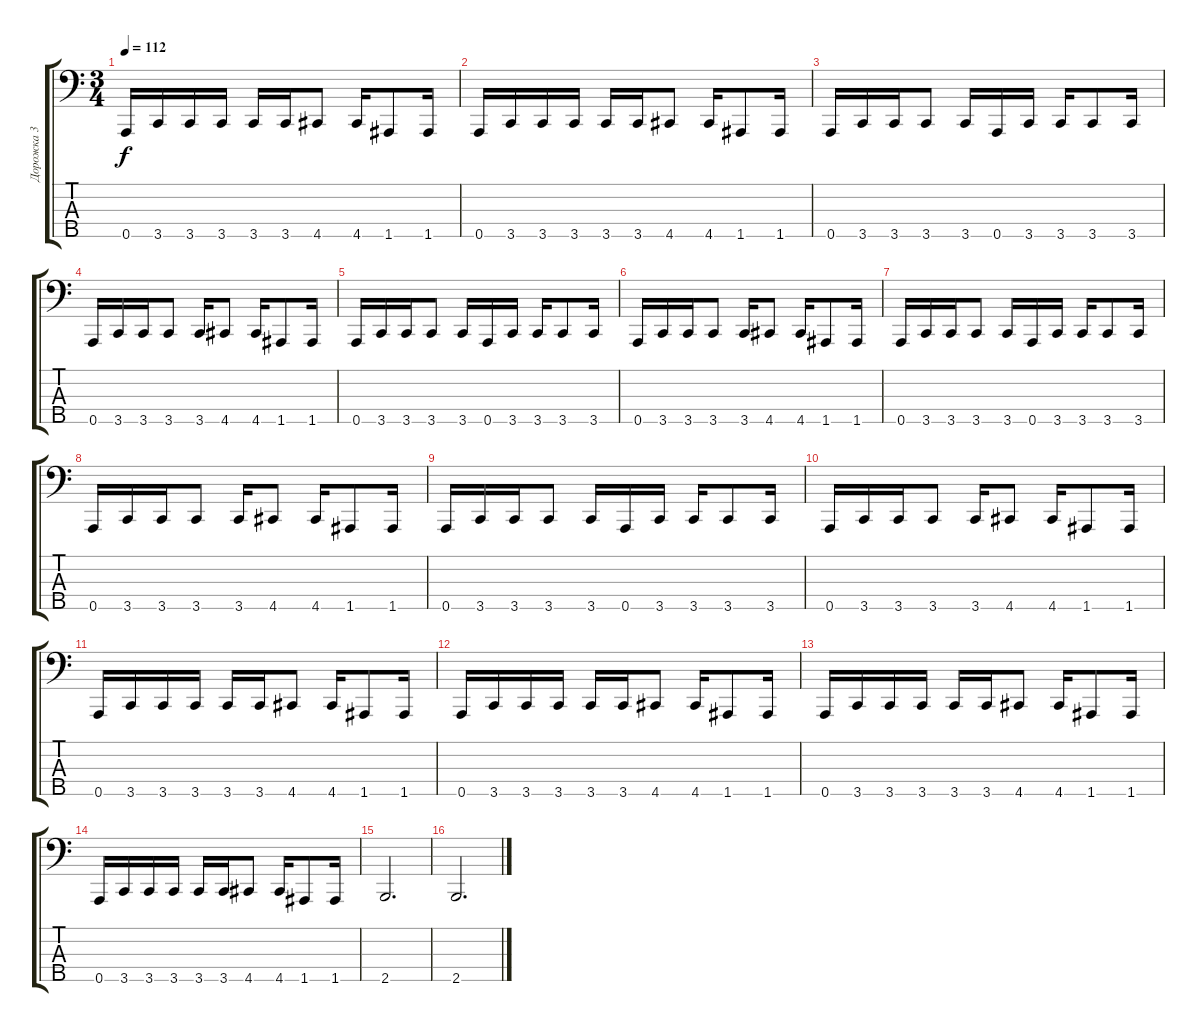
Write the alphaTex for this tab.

\track ("Дорожка 3" "Дорожка 3") {instrument electricbassfinger}
\staff {score tabs}
\tuning (F2 C2 G1 D1 A0) {hide}
\ts (3 4)
\tempo 112
\clef f4
\ks c
0.5.16{dy f} 3.5.16 3.5.16 3.5.16 3.5.16 3.5.16 4.5.8 4.5.16 1.5.8 1.5.16 |
0.5.16 3.5.16 3.5.16 3.5.16 3.5.16 3.5.16 4.5.8 4.5.16 1.5.8 1.5.16 |
0.5.16 3.5.16 3.5.16 3.5.8 3.5.16 0.5.16 3.5.16 3.5.16 3.5.8 3.5.16 |
0.5.16 3.5.16 3.5.16 3.5.8 3.5.16 4.5.8 4.5.16 1.5.8 1.5.16 |
0.5.16 3.5.16 3.5.16 3.5.8 3.5.16 0.5.16 3.5.16 3.5.16 3.5.8 3.5.16 |
0.5.16 3.5.16 3.5.16 3.5.8 3.5.16 4.5.8 4.5.16 1.5.8 1.5.16 |
0.5.16 3.5.16 3.5.16 3.5.8 3.5.16 0.5.16 3.5.16 3.5.16 3.5.8 3.5.16 |
0.5.16 3.5.16 3.5.16 3.5.8 3.5.16 4.5.8 4.5.16 1.5.8 1.5.16 |
0.5.16 3.5.16 3.5.16 3.5.8 3.5.16 0.5.16 3.5.16 3.5.16 3.5.8 3.5.16 |
0.5.16 3.5.16 3.5.16 3.5.8 3.5.16 4.5.8 4.5.16 1.5.8 1.5.16 |
0.5.16 3.5.16 3.5.16 3.5.16 3.5.16 3.5.16 4.5.8 4.5.16 1.5.8 1.5.16 |
0.5.16 3.5.16 3.5.16 3.5.16 3.5.16 3.5.16 4.5.8 4.5.16 1.5.8 1.5.16 |
0.5.16 3.5.16 3.5.16 3.5.16 3.5.16 3.5.16 4.5.8 4.5.16 1.5.8 1.5.16 |
0.5.16 3.5.16 3.5.16 3.5.16 3.5.16 3.5.16 4.5.8 4.5.16 1.5.8 1.5.16 |
2.5.2{d} |
2.5.2{d}
